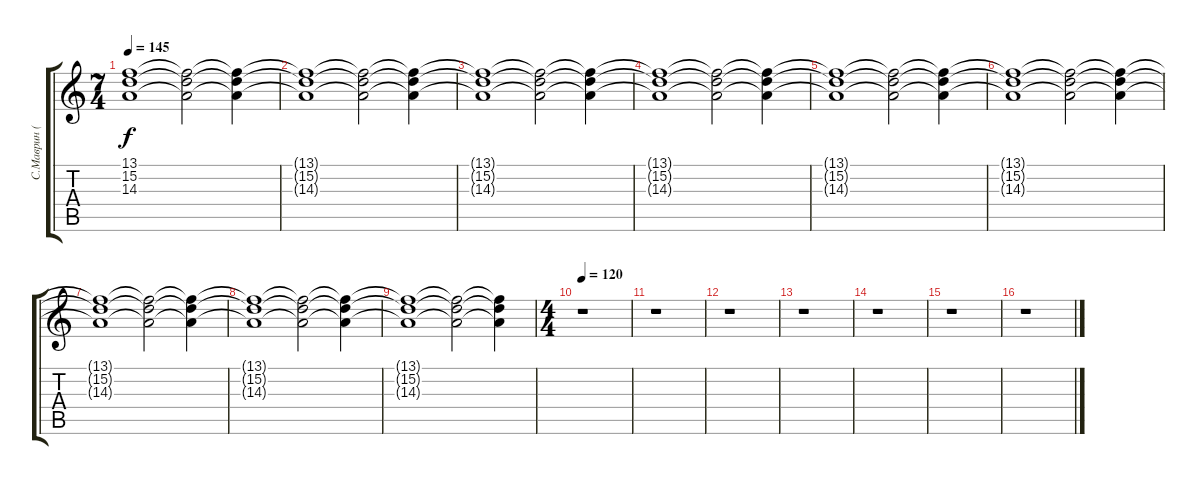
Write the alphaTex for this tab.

\track ("С.Маврин (синтезатор)" "С.Маврин (") {instrument pad4choir}
\staff {score tabs}
\tuning (E4 B3 G3 D3 A2 E2) {hide}
\ts (7 4)
\tempo 145
\clef g2
\ks c
(13.1{t} 15.2{t} 14.3{t}).1{dy f} (13.1{t} 15.2{t} 14.3{t}).2 (13.1{t} 15.2{t} 14.3{t}).4 |
(13.1{t} 15.2{t} 14.3{t}).1 (13.1{t} 15.2{t} 14.3{t}).2 (13.1{t} 15.2{t} 14.3{t}).4 |
(13.1{t} 15.2{t} 14.3{t}).1 (13.1{t} 15.2{t} 14.3{t}).2 (13.1{t} 15.2{t} 14.3{t}).4 |
(13.1{t} 15.2{t} 14.3{t}).1 (13.1{t} 15.2{t} 14.3{t}).2 (13.1{t} 15.2{t} 14.3{t}).4 |
(13.1{t} 15.2{t} 14.3{t}).1 (13.1{t} 15.2{t} 14.3{t}).2 (13.1{t} 15.2{t} 14.3{t}).4 |
(13.1{t} 15.2{t} 14.3{t}).1 (13.1{t} 15.2{t} 14.3{t}).2 (13.1{t} 15.2{t} 14.3{t}).4 |
(13.1{t} 15.2{t} 14.3{t}).1 (13.1{t} 15.2{t} 14.3{t}).2 (13.1{t} 15.2{t} 14.3{t}).4 |
(13.1{t} 15.2{t} 14.3{t}).1 (13.1{t} 15.2{t} 14.3{t}).2 (13.1{t} 15.2{t} 14.3{t}).4 |
(13.1{t} 15.2{t} 14.3{t}).1 (13.1{t} 15.2{t} 14.3{t}).2 (13.1{t} 15.2{t} 14.3{t}).4 |
\ts (4 4)
\tempo 120
r.1 |
r.1 |
r.1 |
r.1 |
r.1 |
r.1 |
r.1
